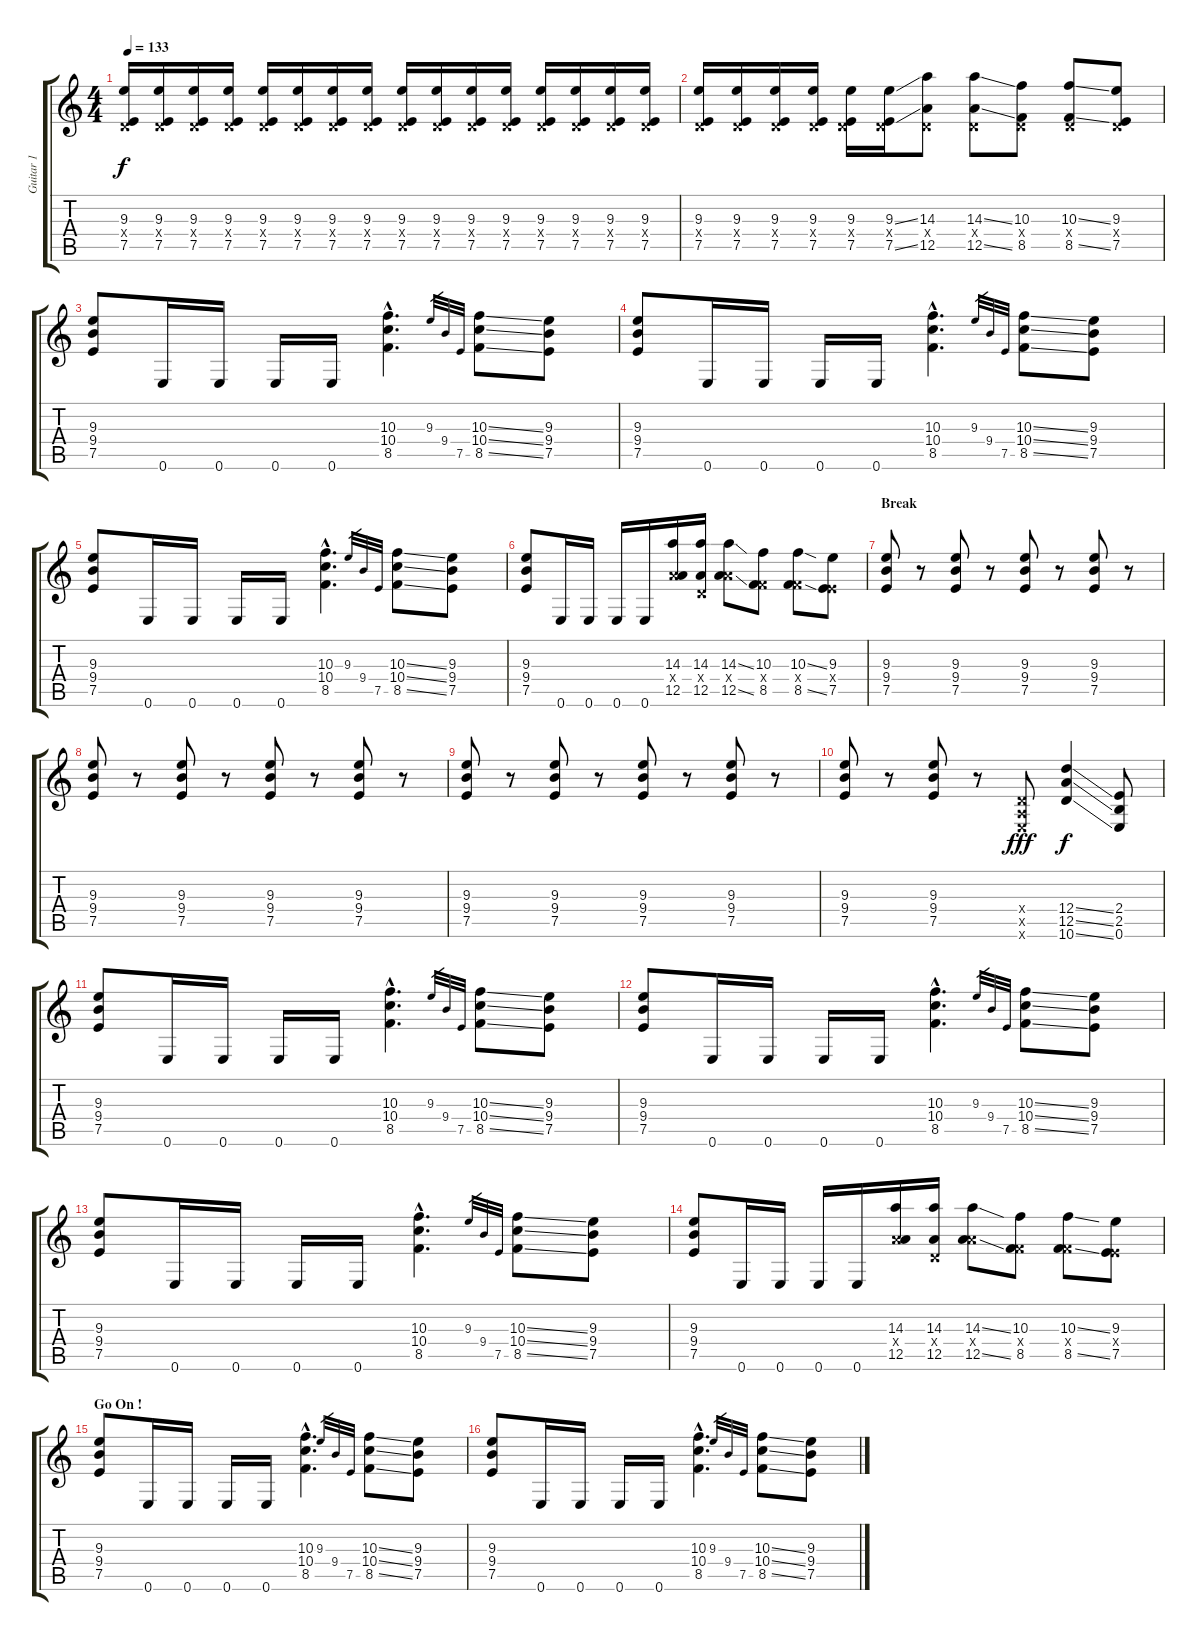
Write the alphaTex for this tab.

\track ("Guitar 1" "Guitar 1") {instrument distortionguitar}
\staff {score tabs}
\tuning (E4 B3 G3 D3 A2 E2) {hide}
\ts (4 4)
\tempo 133
\clef g2
\ks c
(9.3 0.4{x} 7.5).16{dy f} (9.3 0.4{x} 7.5).16 (9.3 0.4{x} 7.5).16 (9.3 0.4{x} 7.5).16 (9.3 0.4{x} 7.5).16 (9.3 0.4{x} 7.5).16 (9.3 0.4{x} 7.5).16 (9.3 0.4{x} 7.5).16 (9.3 0.4{x} 7.5).16 (9.3 0.4{x} 7.5).16 (9.3 0.4{x} 7.5).16 (9.3 0.4{x} 7.5).16 (9.3 0.4{x} 7.5).16 (9.3 0.4{x} 7.5).16 (9.3 0.4{x} 7.5).16 (9.3 0.4{x} 7.5).16 |
(9.3 0.4{x} 7.5).16 (9.3 0.4{x} 7.5).16 (9.3 0.4{x} 7.5).16 (9.3 0.4{x} 7.5).16 (9.3 0.4{x} 7.5).16 (9.3{ss} 0.4{x} 7.5{ss}).16 (14.3 0.4{x} 12.5).8 (14.3{ss} 0.4{x} 12.5{ss}).8 (10.3 0.4{x} 8.5).8 (10.3{ss} 0.4{x} 8.5{ss}).8 (9.3 0.4{x} 7.5).8 |
(9.3 9.4 7.5).8 0.6.16 0.6.16 0.6.16 0.6.16 (10.3{hac} 10.4{hac} 8.5{hac}).4{d} 9.3.32{gr} 9.4.32{gr} 7.5.32{gr} (10.3{ss} 10.4{ss} 8.5{ss}).8 (9.3 9.4 7.5).8 |
(9.3 9.4 7.5).8 0.6.16 0.6.16 0.6.16 0.6.16 (10.3{hac} 10.4{hac} 8.5{hac}).4{d} 9.3.32{gr} 9.4.32{gr} 7.5.32{gr} (10.3{ss} 10.4{ss} 8.5{ss}).8 (9.3 9.4 7.5).8 |
(9.3 9.4 7.5).8 0.6.16 0.6.16 0.6.16 0.6.16 (10.3{hac} 10.4{hac} 8.5{hac}).4{d} 9.3.32{gr} 9.4.32{gr} 7.5.32{gr} (10.3{ss} 10.4{ss} 8.5{ss}).8 (9.3 9.4 7.5).8 |
(9.3 9.4 7.5).8 0.6.16 0.6.16 0.6.16 0.6.16 (14.3 7.4{x} 12.5).16 (14.3 0.4{x} 12.5).16 (14.3{ss} 7.4{x} 12.5{ss}).8 (10.3 3.4{x} 8.5).8 (10.3{ss} 3.4{x} 8.5{ss}).8 (9.3 2.4{x} 7.5).8 |
\section ("" "Break")
(9.3 9.4 7.5).8{volume 14} r.8 (9.3 9.4 7.5).8 r.8 (9.3 9.4 7.5).8 r.8 (9.3 9.4 7.5).8 r.8 |
(9.3 9.4 7.5).8 r.8 (9.3 9.4 7.5).8 r.8 (9.3 9.4 7.5).8 r.8 (9.3 9.4 7.5).8 r.8 |
(9.3 9.4 7.5).8 r.8 (9.3 9.4 7.5).8 r.8 (9.3 9.4 7.5).8 r.8 (9.3 9.4 7.5).8 r.8 |
(9.3 9.4 7.5).8 r.8 (9.3 9.4 7.5).8 r.8 (0.4{x} 0.5{x} 0.6{x}).8{dy fff} (12.4{ss} 12.5{ss} 10.6{ss}).4{dy f} (2.4 2.5 0.6).8 |
(9.3 9.4 7.5).8 0.6.16 0.6.16 0.6.16 0.6.16 (10.3{hac} 10.4{hac} 8.5{hac}).4{d} 9.3.32{gr} 9.4.32{gr} 7.5.32{gr} (10.3{ss} 10.4{ss} 8.5{ss}).8 (9.3 9.4 7.5).8 |
(9.3 9.4 7.5).8 0.6.16 0.6.16 0.6.16 0.6.16 (10.3{hac} 10.4{hac} 8.5{hac}).4{d} 9.3.32{gr} 9.4.32{gr} 7.5.32{gr} (10.3{ss} 10.4{ss} 8.5{ss}).8 (9.3 9.4 7.5).8 |
(9.3 9.4 7.5).8 0.6.16 0.6.16 0.6.16 0.6.16 (10.3{hac} 10.4{hac} 8.5{hac}).4{d} 9.3.32{gr} 9.4.32{gr} 7.5.32{gr} (10.3{ss} 10.4{ss} 8.5{ss}).8 (9.3 9.4 7.5).8 |
(9.3 9.4 7.5).8 0.6.16 0.6.16 0.6.16 0.6.16 (14.3 7.4{x} 12.5).16 (14.3 0.4{x} 12.5).16 (14.3{ss} 7.4{x} 12.5{ss}).8 (10.3 3.4{x} 8.5).8 (10.3{ss} 3.4{x} 8.5{ss}).8 (9.3 2.4{x} 7.5).8 |
\section ("" "Go On !")
(9.3 9.4 7.5).8 0.6.16 0.6.16 0.6.16 0.6.16 (10.3{hac} 10.4{hac} 8.5{hac}).4{d} 9.3.32{gr} 9.4.32{gr} 7.5.32{gr} (10.3{ss} 10.4{ss} 8.5{ss}).8 (9.3 9.4 7.5).8 |
(9.3 9.4 7.5).8 0.6.16 0.6.16 0.6.16 0.6.16 (10.3{hac} 10.4{hac} 8.5{hac}).4{d} 9.3.32{gr} 9.4.32{gr} 7.5.32{gr} (10.3{ss} 10.4{ss} 8.5{ss}).8 (9.3 9.4 7.5).8
